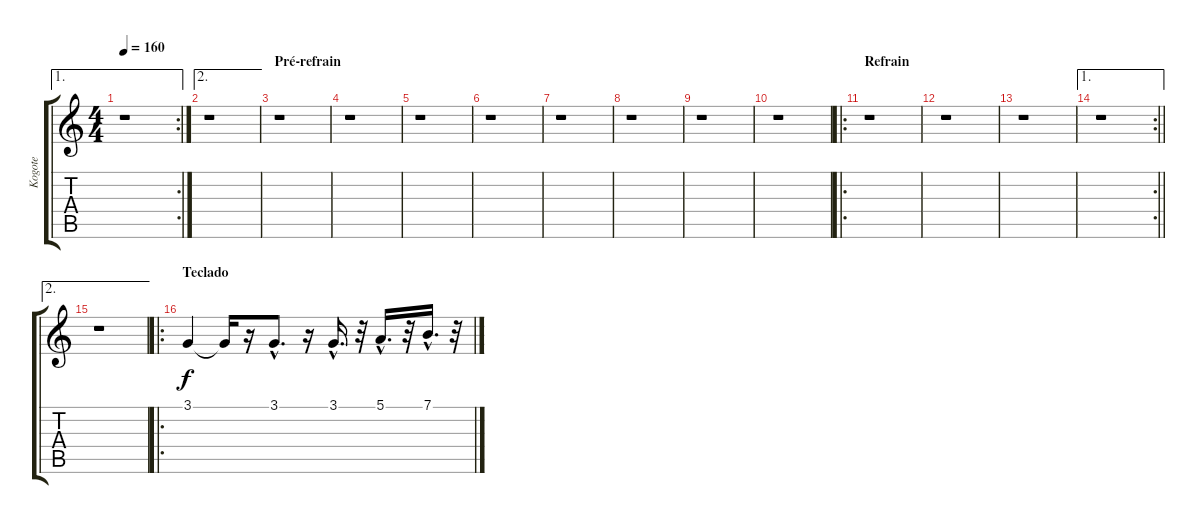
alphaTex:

\track ("Kogote" "Kogote") {instrument brasssection}
\staff {score tabs}
\tuning (E4 B3 G3 D3 A2 E2) {hide}
\ae 1
\rc 2
\ts (4 4)
\tempo 160
\clef g2
\ks c
r.1{dy f} |
\ae 2
r.1 |
\section ("" "Pré-refrain")
r.1 |
r.1 |
r.1 |
r.1 |
r.1 |
r.1 |
r.1 |
r.1 |
\ro
\section ("" "Refrain")
r.1 |
r.1 |
r.1 |
\ae 1
\rc 2
\barLineRight lightlight
r.1 |
\ae 2
r.1 |
\ro
\section ("" "Teclado")
3.1.4 3.1{t}.16 r.16 3.1{hac}.8{d} r.16 3.1{hac}.16{d} r.32 5.1{hac}.16{d} r.32 7.1{hac}.16{d} r.32
